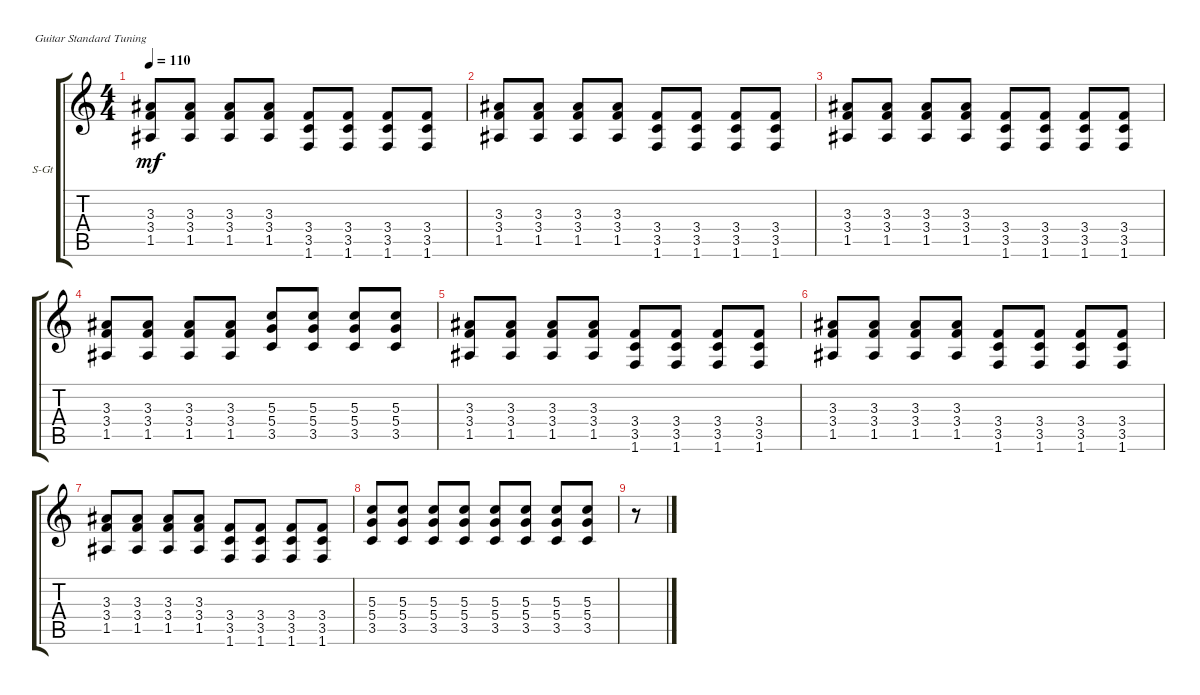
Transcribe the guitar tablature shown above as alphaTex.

\defaultSystemsLayout 4
\bracketExtendMode groupsimilarinstruments
\firstSystemTrackNameOrientation horizontal
\otherSystemsTrackNameOrientation horizontal
\track ("Jon Bon Jovi" "S-Gt") {instrument acousticguitarsteel}
\staff {score tabs}
\tuning (E4 B3 G3 D3 A2 E2)
\ts (4 4)
\tempo 110
\clef g2
\ks c
(1.5 3.4 3.3).8{dy mf} (1.5 3.4 3.3).8 (1.5 3.4 3.3).8 (1.5 3.4 3.3).8 (1.6 3.5 3.4).8 (1.6 3.5 3.4).8 (1.6 3.5 3.4).8 (1.6 3.5 3.4).8 |
(1.5 3.4 3.3).8 (1.5 3.4 3.3).8 (1.5 3.4 3.3).8 (1.5 3.4 3.3).8 (1.6 3.5 3.4).8 (1.6 3.5 3.4).8 (1.6 3.5 3.4).8 (1.6 3.5 3.4).8 |
(1.5 3.4 3.3).8 (1.5 3.4 3.3).8 (1.5 3.4 3.3).8 (1.5 3.4 3.3).8 (1.6 3.5 3.4).8 (1.6 3.5 3.4).8 (1.6 3.5 3.4).8 (1.6 3.5 3.4).8 |
(1.5 3.4 3.3).8 (1.5 3.4 3.3).8 (1.5 3.4 3.3).8 (1.5 3.4 3.3).8 (3.5 5.4 5.3).8 (3.5 5.4 5.3).8 (3.5 5.4 5.3).8 (3.5 5.4 5.3).8 |
(1.5 3.4 3.3).8 (1.5 3.4 3.3).8 (1.5 3.4 3.3).8 (1.5 3.4 3.3).8 (1.6 3.5 3.4).8 (1.6 3.5 3.4).8 (1.6 3.5 3.4).8 (1.6 3.5 3.4).8 |
(1.5 3.4 3.3).8 (1.5 3.4 3.3).8 (1.5 3.4 3.3).8 (1.5 3.4 3.3).8 (1.6 3.5 3.4).8 (1.6 3.5 3.4).8 (1.6 3.5 3.4).8 (1.6 3.5 3.4).8 |
(1.5 3.4 3.3).8 (1.5 3.4 3.3).8 (1.5 3.4 3.3).8 (1.5 3.4 3.3).8 (1.6 3.5 3.4).8 (1.6 3.5 3.4).8 (1.6 3.5 3.4).8 (1.6 3.5 3.4).8 |
(3.5 5.4 5.3).8 (3.5 5.4 5.3).8 (3.5 5.4 5.3).8 (3.5 5.4 5.3).8 (3.5 5.4 5.3).8 (3.5 5.4 5.3).8 (3.5 5.4 5.3).8 (3.5 5.4 5.3).8 |
r.8
